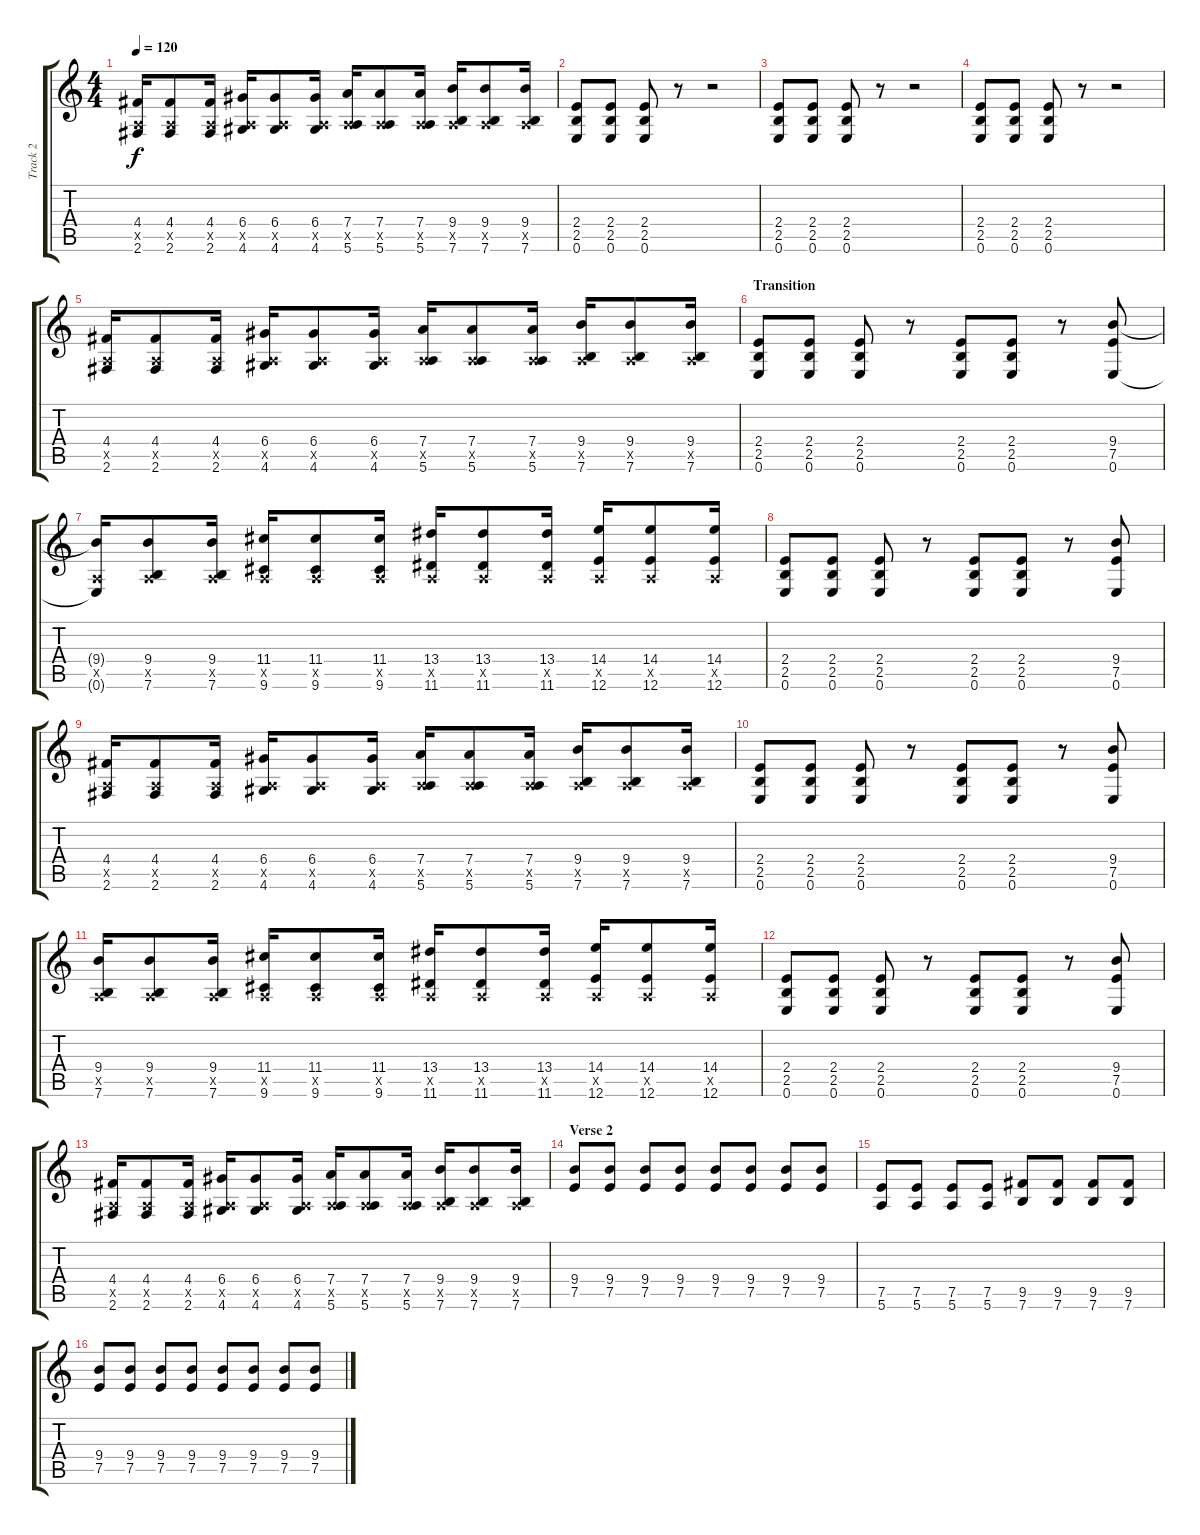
\track ("Track 2" "Track 2") {instrument overdrivenguitar}
\staff {score tabs}
\tuning (E4 B3 G3 D3 A2 E2) {hide}
\ts (4 4)
\tempo 120
\clef g2
\ks c
(4.4 0.5{x} 2.6).16{dy f} (4.4 0.5{x} 2.6).8 (4.4 0.5{x} 2.6).16 (6.4 0.5{x} 4.6).16 (6.4 0.5{x} 4.6).8 (6.4 0.5{x} 4.6).16 (7.4 0.5{x} 5.6).16 (7.4 0.5{x} 5.6).8 (7.4 0.5{x} 5.6).16 (9.4 0.5{x} 7.6).16 (9.4 0.5{x} 7.6).8 (9.4 0.5{x} 7.6).16 |
(2.4 2.5 0.6).8 (2.4 2.5 0.6).8 (2.4 2.5 0.6).8 r.8 r.2 |
(2.4 2.5 0.6).8 (2.4 2.5 0.6).8 (2.4 2.5 0.6).8 r.8 r.2 |
(2.4 2.5 0.6).8 (2.4 2.5 0.6).8 (2.4 2.5 0.6).8 r.8 r.2 |
(4.4 0.5{x} 2.6).16 (4.4 0.5{x} 2.6).8 (4.4 0.5{x} 2.6).16 (6.4 0.5{x} 4.6).16 (6.4 0.5{x} 4.6).8 (6.4 0.5{x} 4.6).16 (7.4 0.5{x} 5.6).16 (7.4 0.5{x} 5.6).8 (7.4 0.5{x} 5.6).16 (9.4 0.5{x} 7.6).16 (9.4 0.5{x} 7.6).8 (9.4 0.5{x} 7.6).16 |
\section ("" "Transition")
(2.4 2.5 0.6).8 (2.4 2.5 0.6).8 (2.4 2.5 0.6).8 r.8 (2.4 2.5 0.6).8 (2.4 2.5 0.6).8 r.8 (9.4 7.5 0.6).8 |
(9.4{t} 0.5{x} 0.6{t}).16 (9.4 0.5{x} 7.6).8 (9.4 0.5{x} 7.6).16 (11.4 0.5{x} 9.6).16 (11.4 0.5{x} 9.6).8 (11.4 0.5{x} 9.6).16 (13.4 0.5{x} 11.6).16 (13.4 0.5{x} 11.6).8 (13.4 0.5{x} 11.6).16 (14.4 0.5{x} 12.6).16 (14.4 0.5{x} 12.6).8 (14.4 0.5{x} 12.6).16 |
(2.4 2.5 0.6).8 (2.4 2.5 0.6).8 (2.4 2.5 0.6).8 r.8 (2.4 2.5 0.6).8 (2.4 2.5 0.6).8 r.8 (9.4 7.5 0.6).8 |
(4.4 0.5{x} 2.6).16 (4.4 0.5{x} 2.6).8 (4.4 0.5{x} 2.6).16 (6.4 0.5{x} 4.6).16 (6.4 0.5{x} 4.6).8 (6.4 0.5{x} 4.6).16 (7.4 0.5{x} 5.6).16 (7.4 0.5{x} 5.6).8 (7.4 0.5{x} 5.6).16 (9.4 0.5{x} 7.6).16 (9.4 0.5{x} 7.6).8 (9.4 0.5{x} 7.6).16 |
(2.4 2.5 0.6).8 (2.4 2.5 0.6).8 (2.4 2.5 0.6).8 r.8 (2.4 2.5 0.6).8 (2.4 2.5 0.6).8 r.8 (9.4 7.5 0.6).8 |
(9.4 0.5{x} 7.6).16 (9.4 0.5{x} 7.6).8 (9.4 0.5{x} 7.6).16 (11.4 0.5{x} 9.6).16 (11.4 0.5{x} 9.6).8 (11.4 0.5{x} 9.6).16 (13.4 0.5{x} 11.6).16 (13.4 0.5{x} 11.6).8 (13.4 0.5{x} 11.6).16 (14.4 0.5{x} 12.6).16 (14.4 0.5{x} 12.6).8 (14.4 0.5{x} 12.6).16 |
(2.4 2.5 0.6).8 (2.4 2.5 0.6).8 (2.4 2.5 0.6).8 r.8 (2.4 2.5 0.6).8 (2.4 2.5 0.6).8 r.8 (9.4 7.5 0.6).8 |
(4.4 0.5{x} 2.6).16 (4.4 0.5{x} 2.6).8 (4.4 0.5{x} 2.6).16 (6.4 0.5{x} 4.6).16 (6.4 0.5{x} 4.6).8 (6.4 0.5{x} 4.6).16 (7.4 0.5{x} 5.6).16 (7.4 0.5{x} 5.6).8 (7.4 0.5{x} 5.6).16 (9.4 0.5{x} 7.6).16 (9.4 0.5{x} 7.6).8 (9.4 0.5{x} 7.6).16 |
\section ("" "Verse 2")
(9.4 7.5).8 (9.4 7.5).8 (9.4 7.5).8 (9.4 7.5).8 (9.4 7.5).8 (9.4 7.5).8 (9.4 7.5).8 (9.4 7.5).8 |
(7.5 5.6).8 (7.5 5.6).8 (7.5 5.6).8 (7.5 5.6).8 (9.5 7.6).8 (9.5 7.6).8 (9.5 7.6).8 (9.5 7.6).8 |
(9.4 7.5).8 (9.4 7.5).8 (9.4 7.5).8 (9.4 7.5).8 (9.4 7.5).8 (9.4 7.5).8 (9.4 7.5).8 (9.4 7.5).8
